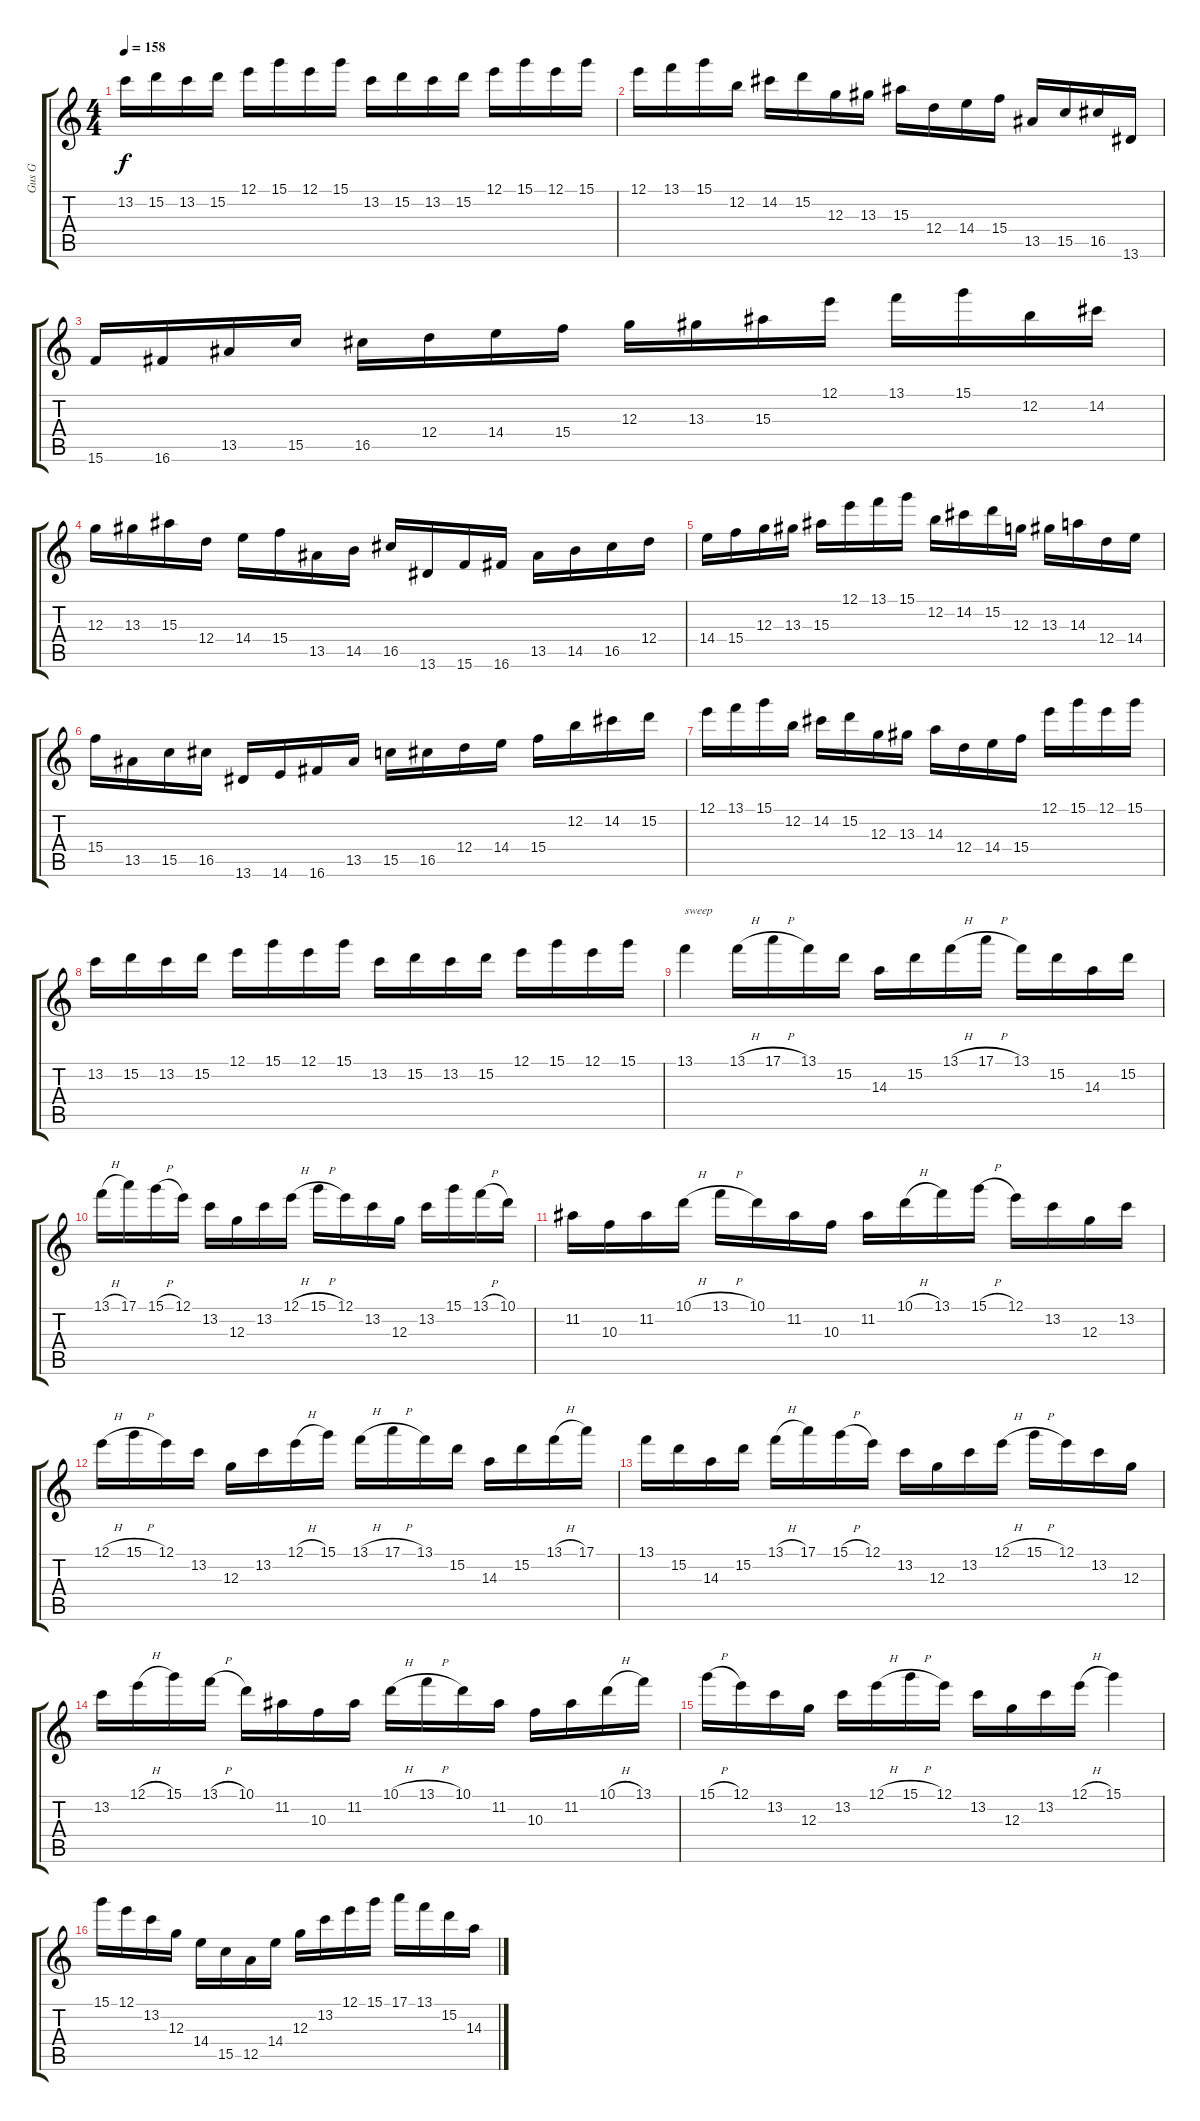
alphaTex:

\track ("Gus G" "Gus G") {instrument distortionguitar}
\staff {score tabs}
\tuning (E4 B3 G3 D3 A2 D2) {hide}
\ts (4 4)
\tempo 158
\clef g2
\ks c
13.2.16{dy f} 15.2.16 13.2.16 15.2.16 12.1.16 15.1.16 12.1.16 15.1.16 13.2.16 15.2.16 13.2.16 15.2.16 12.1.16 15.1.16 12.1.16 15.1.16 |
12.1.16 13.1.16 15.1.16 12.2.16 14.2.16 15.2.16 12.3.16 13.3.16 15.3.16 12.4.16 14.4.16 15.4.16 13.5.16 15.5.16 16.5.16 13.6.16 |
15.6.16 16.6.16 13.5.16 15.5.16 16.5.16 12.4.16 14.4.16 15.4.16 12.3.16 13.3.16 15.3.16 12.1.16 13.1.16 15.1.16 12.2.16 14.2.16 |
12.3.16 13.3.16 15.3.16 12.4.16 14.4.16 15.4.16 13.5.16 14.5.16 16.5.16 13.6.16 15.6.16 16.6.16 13.5.16 14.5.16 16.5.16 12.4.16 |
14.4.16 15.4.16 12.3.16 13.3.16 15.3.16 12.1.16 13.1.16 15.1.16 12.2.16 14.2.16 15.2.16 12.3.16 13.3.16 14.3.16 12.4.16 14.4.16 |
15.4.16 13.5.16 15.5.16 16.5.16 13.6.16 14.6.16 16.6.16 13.5.16 15.5.16 16.5.16 12.4.16 14.4.16 15.4.16 12.2.16 14.2.16 15.2.16 |
12.1.16 13.1.16 15.1.16 12.2.16 14.2.16 15.2.16 12.3.16 13.3.16 14.3.16 12.4.16 14.4.16 15.4.16 12.1.16 15.1.16 12.1.16 15.1.16 |
13.2.16 15.2.16 13.2.16 15.2.16 12.1.16 15.1.16 12.1.16 15.1.16 13.2.16 15.2.16 13.2.16 15.2.16 12.1.16 15.1.16 12.1.16 15.1.16 |
13.1.4{txt "sweep"} 13.1{h}.16 17.1{h}.16 13.1.16 15.2.16 14.3.16 15.2.16 13.1{h}.16 17.1{h}.16 13.1.16 15.2.16 14.3.16 15.2.16 |
13.1{h}.16 17.1.16 15.1{h}.16 12.1.16 13.2.16 12.3.16 13.2.16 12.1{h}.16 15.1{h}.16 12.1.16 13.2.16 12.3.16 13.2.16 15.1.16 13.1{h}.16 10.1.16 |
11.2.16 10.3.16 11.2.16 10.1{h}.16 13.1{h}.16 10.1.16 11.2.16 10.3.16 11.2.16 10.1{h}.16 13.1.16 15.1{h}.16 12.1.16 13.2.16 12.3.16 13.2.16 |
12.1{h}.16 15.1{h}.16 12.1.16 13.2.16 12.3.16 13.2.16 12.1{h}.16 15.1.16 13.1{h}.16 17.1{h}.16 13.1.16 15.2.16 14.3.16 15.2.16 13.1{h}.16 17.1.16 |
13.1.16 15.2.16 14.3.16 15.2.16 13.1{h}.16 17.1.16 15.1{h}.16 12.1.16 13.2.16 12.3.16 13.2.16 12.1{h}.16 15.1{h}.16 12.1.16 13.2.16 12.3.16 |
13.2.16 12.1{h}.16 15.1.16 13.1{h}.16 10.1.16 11.2.16 10.3.16 11.2.16 10.1{h}.16 13.1{h}.16 10.1.16 11.2.16 10.3.16 11.2.16 10.1{h}.16 13.1.16 |
15.1{h}.16 12.1.16 13.2.16 12.3.16 13.2.16 12.1{h}.16 15.1{h}.16 12.1.16 13.2.16 12.3.16 13.2.16 12.1{h}.16 15.1.4 |
15.1.16 12.1.16 13.2.16 12.3.16 14.4.16 15.5.16 12.5.16 14.4.16 12.3.16 13.2.16 12.1.16 15.1.16 17.1.16 13.1.16 15.2.16 14.3.16
